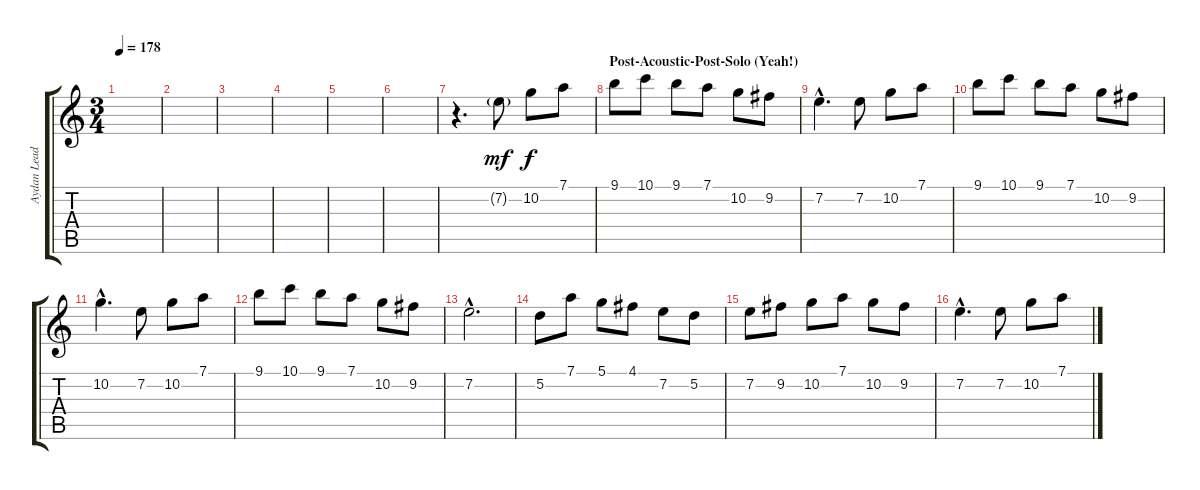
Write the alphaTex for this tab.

\track ("Aydan Lead" "Aydan Lead") {instrument distortionguitar}
\staff {score tabs}
\tuning (D4 A3 F3 C3 G2 D2) {hide}
\ts (3 4)
\tempo 178
\clef g2
\ks c
|
|
|
|
|
|
r.4{d} 7.2{g}.8{dy mf} 10.2.8{dy f} 7.1.8 |
\section ("" "Post-Acoustic-Post-Solo (Yeah!)")
9.1.8 10.1.8 9.1.8 7.1.8 10.2.8 9.2.8 |
7.2{hac}.4{d} 7.2.8 10.2.8 7.1.8 |
9.1.8 10.1.8 9.1.8 7.1.8 10.2.8 9.2.8 |
10.2{hac}.4{d} 7.2.8 10.2.8 7.1.8 |
9.1.8 10.1.8 9.1.8 7.1.8 10.2.8 9.2.8 |
7.2{hac}.2{d} |
5.2.8 7.1.8 5.1.8 4.1.8 7.2.8 5.2.8 |
7.2.8 9.2.8 10.2.8 7.1.8 10.2.8 9.2.8 |
7.2{hac}.4{d} 7.2.8 10.2.8 7.1.8
